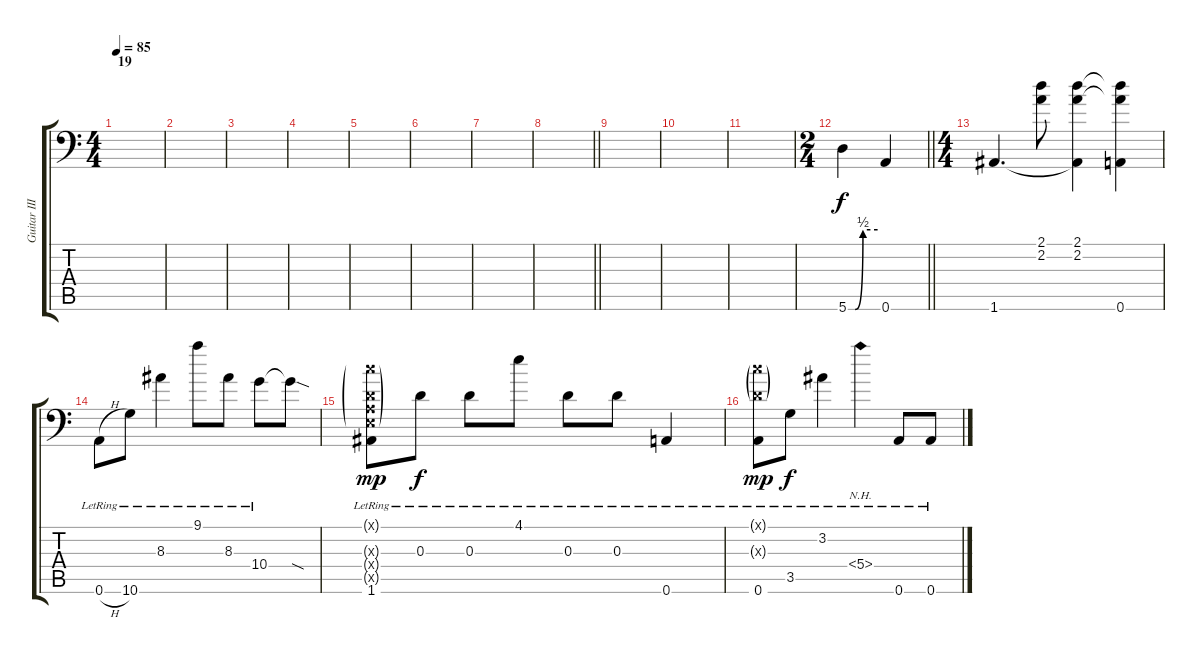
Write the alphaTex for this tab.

\track ("Guitar III" "Guitar III") {instrument distortionguitar}
\staff {score tabs}
\tuning (C4 G3 D3 A2 E2 A1) {hide}
\ts (4 4)
\section ("" "19")
\tempo 85
\clef f4
\ks c
|
|
|
|
|
|
|
\barLineRight lightlight
|
|
|
|
\ts (2 4)
\barLineRight lightlight
5.6{be (custom 0 0 14 0 30 2 60 2)}.4 0.6.4 |
\ts (4 4)
\section ("" "")
1.6.4{d} (2.1 2.2).8 (2.1 2.2 1.6{t}).4 (2.1{t} 2.2{t} 0.6).4 |
0.6{h lr}.8 10.6{lr}.8 8.3{lr}.4 9.1{lr}.8 8.3{lr}.8 10.4{lr}.8 10.4{sod t}.8 |
(0.1{g x} 0.3{g x} 0.4{g x} 0.5{g x} 1.6{lr}).8{dy mp} 0.3{lr}.8{dy f} 0.3{lr}.8 4.1{lr}.8 0.3{lr}.8 0.3{lr}.8 0.6{lr}.4 |
(0.1{g x} 0.3{g x} 0.6{lr}).8{dy mp} 3.5{lr}.8{dy f} 3.2{lr}.4 5.4{nh lr}.4 0.6{lr}.8 0.6{lr}.8
